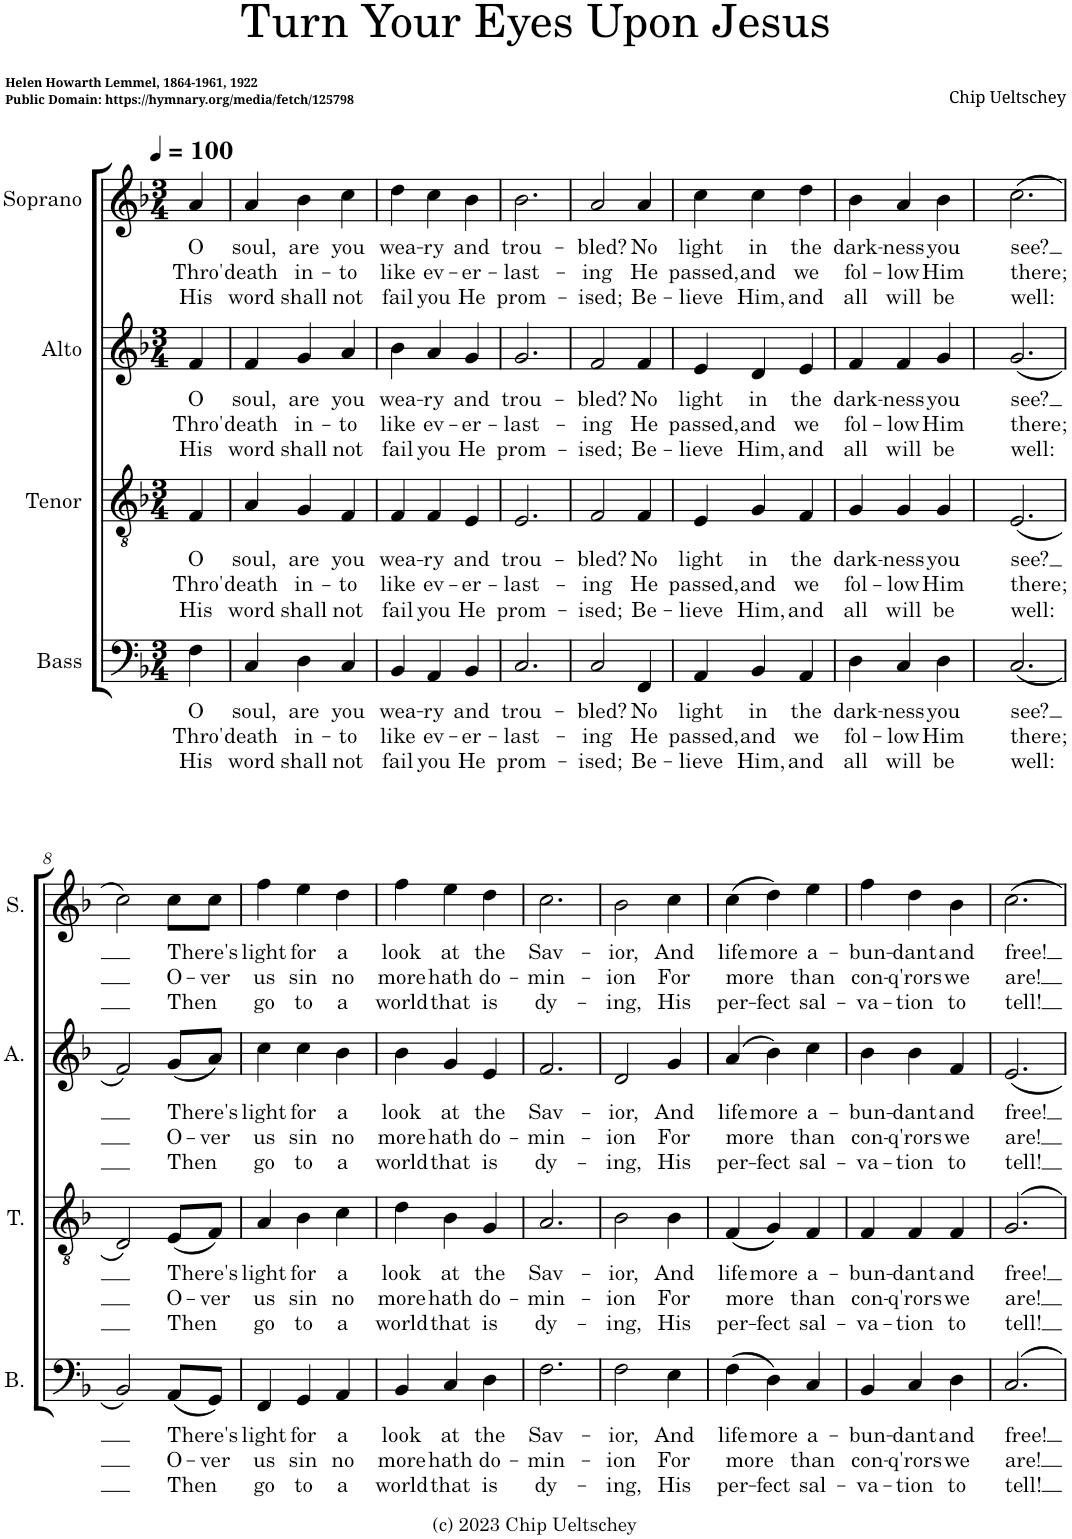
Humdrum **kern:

**kern	**text	**text	**text	**kern	**text	**text	**text	**kern	**text	**text	**text	**kern	**text	**text	**text
*part4	*part4	*part4	*part4	*part3	*part3	*part3	*part3	*part2	*part2	*part2	*part2	*part1	*part1	*part1	*part1
*staff4	*staff4	*staff4	*staff4	*staff3	*staff3	*staff3	*staff3	*staff2	*staff2	*staff2	*staff2	*staff1	*staff1	*staff1	*staff1
*I"Bass	*	*	*	*I"Tenor	*	*	*	*I"Alto	*	*	*	*I"Soprano	*	*	*
*I'B.	*	*	*	*I'T.	*	*	*	*I'A.	*	*	*	*I'S.	*	*	*
*clefF4	*	*	*	*clefGv2	*	*	*	*clefG2	*	*	*	*clefG2	*	*	*
*k[b-]	*	*	*	*k[b-]	*	*	*	*k[b-]	*	*	*	*k[b-]	*	*	*
*M3/4	*	*	*	*M3/4	*	*	*	*M3/4	*	*	*	*M3/4	*	*	*
*MM100	*	*	*	*MM100	*	*	*	*MM100	*	*	*	*MM100	*	*	*
=	=	=	=	=	=	=	=	=	=	=	=	=	=	=	=
!	!LO:LY:b	!LO:LY:b	!LO:LY:b	!	!LO:LY:b	!LO:LY:b	!LO:LY:b	!	!LO:LY:b	!LO:LY:b	!LO:LY:b	!	!LO:LY:b	!LO:LY:b	!LO:LY:b
4F\	O	Thro'	His	4F/	O	Thro'	His	4f/	O	Thro'	His	4a/	O	Thro'	His
=1	=1	=1	=1	=1	=1	=1	=1	=1	=1	=1	=1	=1	=1	=1	=1
!	!LO:LY:b	!LO:LY:b	!LO:LY:b	!	!LO:LY:b	!LO:LY:b	!LO:LY:b	!	!LO:LY:b	!LO:LY:b	!LO:LY:b	!	!LO:LY:b	!LO:LY:b	!LO:LY:b
4C/	soul,	death	word	4A/	soul,	death	word	4f/	soul,	death	word	4a/	soul,	death	word
!	!LO:LY:b	!LO:LY:b	!LO:LY:b	!	!LO:LY:b	!LO:LY:b	!LO:LY:b	!	!LO:LY:b	!LO:LY:b	!LO:LY:b	!	!LO:LY:b	!LO:LY:b	!LO:LY:b
4D\	are	in-	shall	4G/	are	in-	shall	4g/	are	in-	shall	4b-\	are	in-	shall
!	!LO:LY:b	!LO:LY:b	!LO:LY:b	!	!LO:LY:b	!LO:LY:b	!LO:LY:b	!	!LO:LY:b	!LO:LY:b	!LO:LY:b	!	!LO:LY:b	!LO:LY:b	!LO:LY:b
4C/	you	-to	not	4F/	you	-to	not	4a/	you	-to	not	4cc\	you	-to	not
=2	=2	=2	=2	=2	=2	=2	=2	=2	=2	=2	=2	=2	=2	=2	=2
!	!LO:LY:b	!LO:LY:b	!LO:LY:b	!	!LO:LY:b	!LO:LY:b	!LO:LY:b	!	!LO:LY:b	!LO:LY:b	!LO:LY:b	!	!LO:LY:b	!LO:LY:b	!LO:LY:b
4BB-/	wea-	like	fail	4F/	wea-	like	fail	4b-\	wea-	like	fail	4dd\	wea-	like	fail
!	!LO:LY:b	!LO:LY:b	!LO:LY:b	!	!LO:LY:b	!LO:LY:b	!LO:LY:b	!	!LO:LY:b	!LO:LY:b	!LO:LY:b	!	!LO:LY:b	!LO:LY:b	!LO:LY:b
4AA/	-ry	ev-	you	4F/	-ry	ev-	you	4a/	-ry	ev-	you	4cc\	-ry	ev-	you
!	!LO:LY:b	!LO:LY:b	!LO:LY:b	!	!LO:LY:b	!LO:LY:b	!LO:LY:b	!	!LO:LY:b	!LO:LY:b	!LO:LY:b	!	!LO:LY:b	!LO:LY:b	!LO:LY:b
4BB-/	and	-er-	He	4E/	and	-er-	He	4g/	and	-er-	He	4b-\	and	-er-	He
=3	=3	=3	=3	=3	=3	=3	=3	=3	=3	=3	=3	=3	=3	=3	=3
!	!LO:LY:b	!LO:LY:b	!LO:LY:b	!	!LO:LY:b	!LO:LY:b	!LO:LY:b	!	!LO:LY:b	!LO:LY:b	!LO:LY:b	!	!LO:LY:b	!LO:LY:b	!LO:LY:b
2.C/	trou-	-last-	prom-	2.E/	trou-	-last-	prom-	2.g/	trou-	-last-	prom-	2.b-\	trou-	-last-	prom-
=4	=4	=4	=4	=4	=4	=4	=4	=4	=4	=4	=4	=4	=4	=4	=4
!	!LO:LY:b	!LO:LY:b	!LO:LY:b	!	!LO:LY:b	!LO:LY:b	!LO:LY:b	!	!LO:LY:b	!LO:LY:b	!LO:LY:b	!	!LO:LY:b	!LO:LY:b	!LO:LY:b
2C/	-bled?	-ing	-ised;	2F/	-bled?	-ing	-ised;	2f/	-bled?	-ing	-ised;	2a/	-bled?	-ing	-ised;
!	!LO:LY:b	!LO:LY:b	!LO:LY:b	!	!LO:LY:b	!LO:LY:b	!LO:LY:b	!	!LO:LY:b	!LO:LY:b	!LO:LY:b	!	!LO:LY:b	!LO:LY:b	!LO:LY:b
4FF/	No	He	Be-	4F/	No	He	Be-	4f/	No	He	Be-	4a/	No	He	Be-
=5	=5	=5	=5	=5	=5	=5	=5	=5	=5	=5	=5	=5	=5	=5	=5
!	!LO:LY:b	!LO:LY:b	!LO:LY:b	!	!LO:LY:b	!LO:LY:b	!LO:LY:b	!	!LO:LY:b	!LO:LY:b	!LO:LY:b	!	!LO:LY:b	!LO:LY:b	!LO:LY:b
4AA/	light	passed,	-lieve	4E/	light	passed,	-lieve	4e/	light	passed,	-lieve	4cc\	light	passed,	-lieve
!	!LO:LY:b	!LO:LY:b	!LO:LY:b	!	!LO:LY:b	!LO:LY:b	!LO:LY:b	!	!LO:LY:b	!LO:LY:b	!LO:LY:b	!	!LO:LY:b	!LO:LY:b	!LO:LY:b
4BB-/	in	and	Him,	4G/	in	and	Him,	4d/	in	and	Him,	4cc\	in	and	Him,
!	!LO:LY:b	!LO:LY:b	!LO:LY:b	!	!LO:LY:b	!LO:LY:b	!LO:LY:b	!	!LO:LY:b	!LO:LY:b	!LO:LY:b	!	!LO:LY:b	!LO:LY:b	!LO:LY:b
4AA/	the	we	and	4F/	the	we	and	4e/	the	we	and	4dd\	the	we	and
=6	=6	=6	=6	=6	=6	=6	=6	=6	=6	=6	=6	=6	=6	=6	=6
!	!LO:LY:b	!LO:LY:b	!LO:LY:b	!	!LO:LY:b	!LO:LY:b	!LO:LY:b	!	!LO:LY:b	!LO:LY:b	!LO:LY:b	!	!LO:LY:b	!LO:LY:b	!LO:LY:b
4D\	dark-	fol-	all	4G/	dark-	fol-	all	4f/	dark-	fol-	all	4b-\	dark-	fol-	all
!	!LO:LY:b	!LO:LY:b	!LO:LY:b	!	!LO:LY:b	!LO:LY:b	!LO:LY:b	!	!LO:LY:b	!LO:LY:b	!LO:LY:b	!	!LO:LY:b	!LO:LY:b	!LO:LY:b
4C/	-ness	-low	will	4G/	-ness	-low	will	4f/	-ness	-low	will	4a/	-ness	-low	will
!	!LO:LY:b	!LO:LY:b	!LO:LY:b	!	!LO:LY:b	!LO:LY:b	!LO:LY:b	!	!LO:LY:b	!LO:LY:b	!LO:LY:b	!	!LO:LY:b	!LO:LY:b	!LO:LY:b
4D\	you	Him	be	4G/	you	Him	be	4g/	you	Him	be	4b-\	you	Him	be
=7	=7	=7	=7	=7	=7	=7	=7	=7	=7	=7	=7	=7	=7	=7	=7
!	!LO:LY:b	!LO:LY:b	!LO:LY:b	!	!LO:LY:b	!LO:LY:b	!LO:LY:b	!	!LO:LY:b	!LO:LY:b	!LO:LY:b	!	!LO:LY:b	!LO:LY:b	!LO:LY:b
(2.C/	see?	there;	well:	(2.E/	see?	there;	well:	(2.g/	see?	there;	well:	(2.cc\	see?	there;	well:
!!LO:LB:g=z
=8	=8	=8	=8	=8	=8	=8	=8	=8	=8	=8	=8	=8	=8	=8	=8
2BB-/)	.	.	.	2D/)	.	.	.	2f/)	.	.	.	2cc\)	.	.	.
!	!LO:LY:b	!LO:LY:b	!LO:LY:b	!	!LO:LY:b	!LO:LY:b	!LO:LY:b	!	!LO:LY:b	!LO:LY:b	!LO:LY:b	!	!LO:LY:b	!LO:LY:b	!LO:LY:b
(8AA/L	There's	O-	Then	(8E/L	There's	O-	Then	(8g/L	There's	O-	Then	8cc\L	There's	O-	Then
!	!	!LO:LY:b	!	!	!	!LO:LY:b	!	!	!	!LO:LY:b	!	!	!	!LO:LY:b	!
8GG/J)	.	-ver	.	8F/J)	.	-ver	.	8a/J)	.	-ver	.	8cc\J	.	-ver	.
=9	=9	=9	=9	=9	=9	=9	=9	=9	=9	=9	=9	=9	=9	=9	=9
!	!LO:LY:b	!LO:LY:b	!LO:LY:b	!	!LO:LY:b	!LO:LY:b	!LO:LY:b	!	!LO:LY:b	!LO:LY:b	!LO:LY:b	!	!LO:LY:b	!LO:LY:b	!LO:LY:b
4FF/	light	us	go	4A/	light	us	go	4cc\	light	us	go	4ff\	light	us	go
!	!LO:LY:b	!LO:LY:b	!LO:LY:b	!	!LO:LY:b	!LO:LY:b	!LO:LY:b	!	!LO:LY:b	!LO:LY:b	!LO:LY:b	!	!LO:LY:b	!LO:LY:b	!LO:LY:b
4GG/	for	sin	to	4B-\	for	sin	to	4cc\	for	sin	to	4ee\	for	sin	to
!	!LO:LY:b	!LO:LY:b	!LO:LY:b	!	!LO:LY:b	!LO:LY:b	!LO:LY:b	!	!LO:LY:b	!LO:LY:b	!LO:LY:b	!	!LO:LY:b	!LO:LY:b	!LO:LY:b
4AA/	a	no	a	4c\	a	no	a	4b-\	a	no	a	4dd\	a	no	a
=10	=10	=10	=10	=10	=10	=10	=10	=10	=10	=10	=10	=10	=10	=10	=10
!	!LO:LY:b	!LO:LY:b	!LO:LY:b	!	!LO:LY:b	!LO:LY:b	!LO:LY:b	!	!LO:LY:b	!LO:LY:b	!LO:LY:b	!	!LO:LY:b	!LO:LY:b	!LO:LY:b
4BB-/	look	more	world	4d\	look	more	world	4b-\	look	more	world	4ff\	look	more	world
!	!LO:LY:b	!LO:LY:b	!LO:LY:b	!	!LO:LY:b	!LO:LY:b	!LO:LY:b	!	!LO:LY:b	!LO:LY:b	!LO:LY:b	!	!LO:LY:b	!LO:LY:b	!LO:LY:b
4C/	at	hath	that	4B-\	at	hath	that	4g/	at	hath	that	4ee\	at	hath	that
!	!LO:LY:b	!LO:LY:b	!LO:LY:b	!	!LO:LY:b	!LO:LY:b	!LO:LY:b	!	!LO:LY:b	!LO:LY:b	!LO:LY:b	!	!LO:LY:b	!LO:LY:b	!LO:LY:b
4D\	the	do-	is	4G/	the	do-	is	4e/	the	do-	is	4dd\	the	do-	is
=11	=11	=11	=11	=11	=11	=11	=11	=11	=11	=11	=11	=11	=11	=11	=11
!	!LO:LY:b	!LO:LY:b	!LO:LY:b	!	!LO:LY:b	!LO:LY:b	!LO:LY:b	!	!LO:LY:b	!LO:LY:b	!LO:LY:b	!	!LO:LY:b	!LO:LY:b	!LO:LY:b
2.F\	Sav-	-min-	dy-	2.A/	Sav-	-min-	dy-	2.f/	Sav-	-min-	dy-	2.cc\	Sav-	-min-	dy-
=12	=12	=12	=12	=12	=12	=12	=12	=12	=12	=12	=12	=12	=12	=12	=12
!	!LO:LY:b	!LO:LY:b	!LO:LY:b	!	!LO:LY:b	!LO:LY:b	!LO:LY:b	!	!LO:LY:b	!LO:LY:b	!LO:LY:b	!	!LO:LY:b	!LO:LY:b	!LO:LY:b
2F\	-ior,	-ion	-ing,	2B-\	-ior,	-ion	-ing,	2d/	-ior,	-ion	-ing,	2b-\	-ior,	-ion	-ing,
!	!LO:LY:b	!LO:LY:b	!LO:LY:b	!	!LO:LY:b	!LO:LY:b	!LO:LY:b	!	!LO:LY:b	!LO:LY:b	!LO:LY:b	!	!LO:LY:b	!LO:LY:b	!LO:LY:b
4E\	And	For	His	4B-\	And	For	His	4g/	And	For	His	4cc\	And	For	His
=13	=13	=13	=13	=13	=13	=13	=13	=13	=13	=13	=13	=13	=13	=13	=13
!	!LO:LY:b	!LO:LY:b	!LO:LY:b	!	!LO:LY:b	!LO:LY:b	!LO:LY:b	!	!LO:LY:b	!LO:LY:b	!LO:LY:b	!	!LO:LY:b	!LO:LY:b	!LO:LY:b
(4F\	life	more	per-	(4F/	life	more	per-	(4a/	life	more	per-	(4cc\	life	more	per-
!	!LO:LY:b	!	!LO:LY:b	!	!LO:LY:b	!	!LO:LY:b	!	!LO:LY:b	!	!LO:LY:b	!	!LO:LY:b	!	!LO:LY:b
4D\)	more	.	-fect	4G/)	more	.	-fect	4b-\)	more	.	-fect	4dd\)	more	.	-fect
!	!LO:LY:b	!LO:LY:b	!LO:LY:b	!	!LO:LY:b	!LO:LY:b	!LO:LY:b	!	!LO:LY:b	!LO:LY:b	!LO:LY:b	!	!LO:LY:b	!LO:LY:b	!LO:LY:b
4C/	a-	than	sal-	4F/	a-	than	sal-	4cc\	a-	than	sal-	4ee\	a-	than	sal-
=14	=14	=14	=14	=14	=14	=14	=14	=14	=14	=14	=14	=14	=14	=14	=14
!	!LO:LY:b	!LO:LY:b	!LO:LY:b	!	!LO:LY:b	!LO:LY:b	!LO:LY:b	!	!LO:LY:b	!LO:LY:b	!LO:LY:b	!	!LO:LY:b	!LO:LY:b	!LO:LY:b
4BB-/	-bun-	con-	-va-	4F/	-bun-	con-	-va-	4b-\	-bun-	con-	-va-	4ff\	-bun-	con-	-va-
!	!LO:LY:b	!LO:LY:b	!LO:LY:b	!	!LO:LY:b	!LO:LY:b	!LO:LY:b	!	!LO:LY:b	!LO:LY:b	!LO:LY:b	!	!LO:LY:b	!LO:LY:b	!LO:LY:b
4C/	-dant	-q'rors	-tion	4F/	-dant	-q'rors	-tion	4b-\	-dant	-q'rors	-tion	4dd\	-dant	-q'rors	-tion
!	!LO:LY:b	!LO:LY:b	!LO:LY:b	!	!LO:LY:b	!LO:LY:b	!LO:LY:b	!	!LO:LY:b	!LO:LY:b	!LO:LY:b	!	!LO:LY:b	!LO:LY:b	!LO:LY:b
4D\	and	we	to	4F/	and	we	to	4f/	and	we	to	4b-\	and	we	to
=15	=15	=15	=15	=15	=15	=15	=15	=15	=15	=15	=15	=15	=15	=15	=15
!	!LO:LY:b	!LO:LY:b	!LO:LY:b	!	!LO:LY:b	!LO:LY:b	!LO:LY:b	!	!LO:LY:b	!LO:LY:b	!LO:LY:b	!	!LO:LY:b	!LO:LY:b	!LO:LY:b
2.C/	free!	are!	tell!	2.G/	free!	are!	tell!	2.e/	free!	are!	tell!	2.cc\	free!	are!	tell!
=	=	=	=	=	=	=	=	=	=	=	=	=	=	=	=
*-	*-	*-	*-	*-	*-	*-	*-	*-	*-	*-	*-	*-	*-	*-	*-
